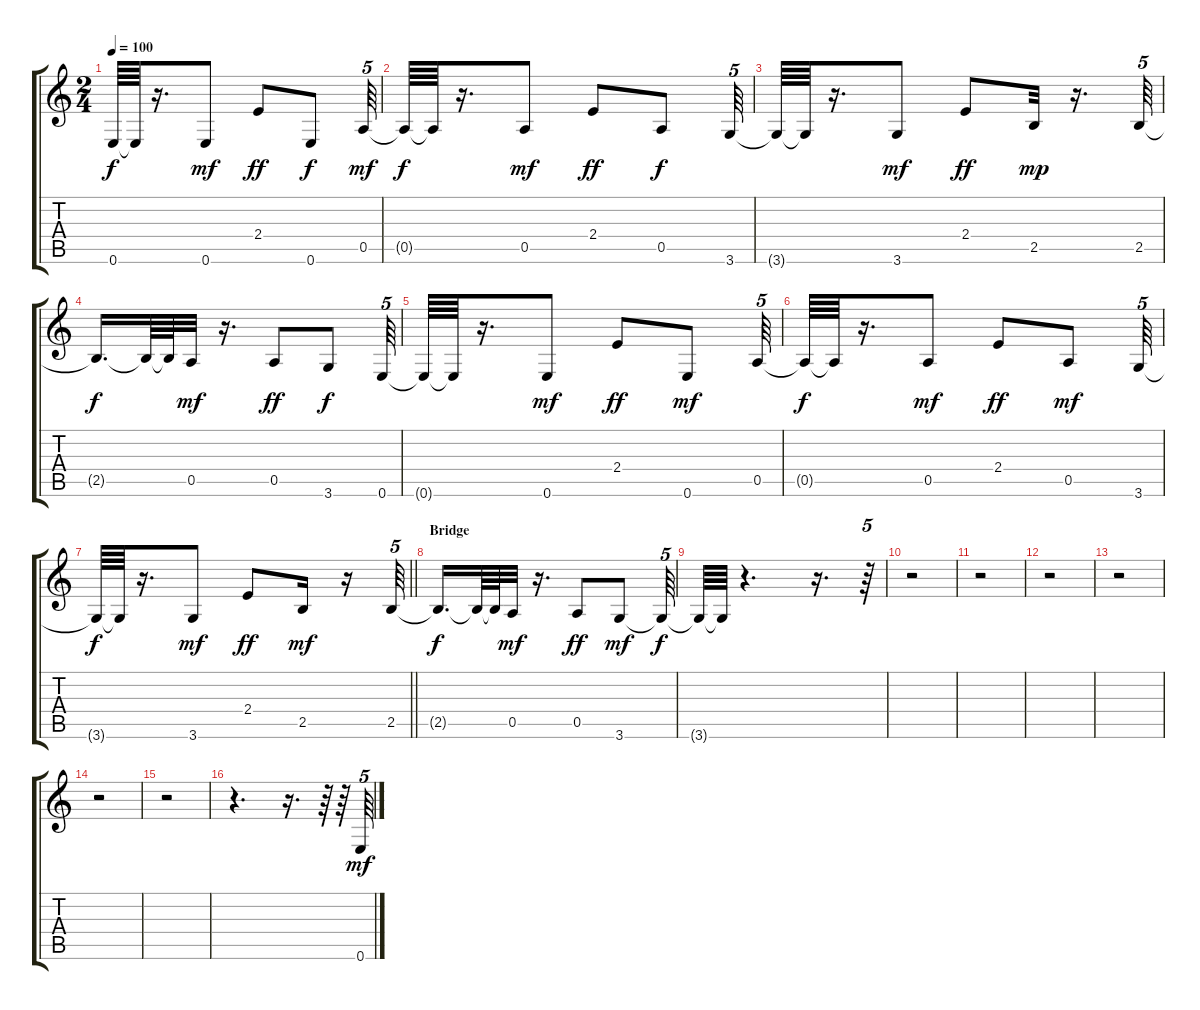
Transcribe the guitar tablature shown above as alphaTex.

\track "" {instrument electricbasspick}
\staff {score tabs}
\tuning (E4 B3 G3 D3 A2 E2) {hide}
\ts (2 4)
\tempo 100
\clef g2
\ks c
0.6{t}.64{dy f} 0.6{t}.64 r.16{d} 0.6.8{dy mf} 2.4.8{dy ff} 0.6.8{dy f} 0.5.64{tu (5 4) dy mf} |
0.5{t}.64{dy f} 0.5{t}.64 r.16{d} 0.5.8{dy mf} 2.4.8{dy ff} 0.5.8{dy f} 3.6.64{tu (5 4)} |
3.6{t}.64 3.6{t}.64 r.16{d} 3.6.8{dy mf} 2.4.8{dy ff} 2.5.32{dy mp} r.16{d} 2.5.64{tu (5 4)} |
2.5{t}.16{d dy f} 2.5{t}.64 2.5{t}.64 0.5.32{dy mf} r.16{d} 0.5.8{dy ff} 3.6.8{dy f} 0.6.64{tu (5 4)} |
0.6{t}.64 0.6{t}.64 r.16{d} 0.6.8{dy mf} 2.4.8{dy ff} 0.6.8{dy mf} 0.5.64{tu (5 4)} |
0.5{t}.64{dy f} 0.5{t}.64 r.16{d} 0.5.8{dy mf} 2.4.8{dy ff} 0.5.8{dy mf} 3.6.64{tu (5 4)} |
\barLineRight lightlight
3.6{t}.64{dy f} 3.6{t}.64 r.16{d} 3.6.8{dy mf} 2.4.8{dy ff} 2.5.16{dy mf} r.16 2.5.64{tu (5 4)} |
\section ("" "Bridge")
2.5{t}.16{d dy f} 2.5{t}.64 2.5{t}.64 0.5.32{dy mf} r.16{d} 0.5.8{dy ff} 3.6.8{dy mf} 3.6{t}.64{tu (5 4) dy f} |
3.6{t}.64 3.6{t}.64 r.4{d} r.16{d} r.64{tu (5 4)} |
r.2 |
r.2 |
r.2 |
r.2 |
r.2 |
r.2 |
r.4{d} r.16{d} r.64 r.64 0.6.64{tu (5 4) dy mf volume 8}
